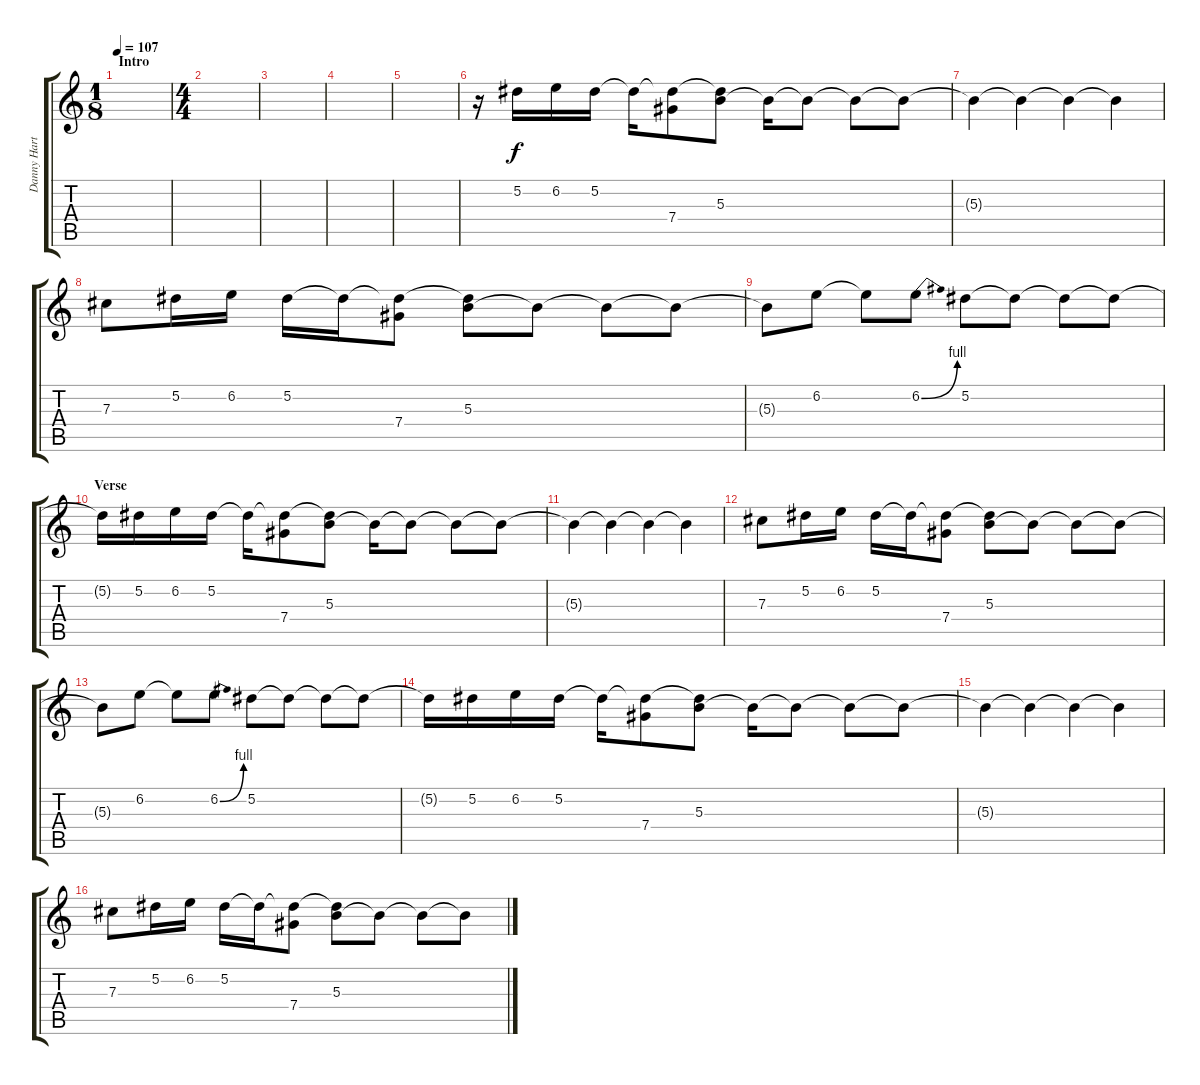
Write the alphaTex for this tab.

\track ("Danny Hartwell (Guitar Echo)" "Danny Hart") {instrument electricguitarjazz}
\staff {score tabs}
\tuning (Eb4 Bb3 Gb3 Db3 Ab2 Db2) {hide}
\ts (1 8)
\section ("" "Intro")
\tempo 107
\clef g2
\ks c
|
\ts (4 4)
|
|
|
|
r.16 5.2.16 6.2.16 5.2.16 5.2{t}.16 (5.2{t} 7.4).8 (5.2{t} 5.3).8 5.3{t}.16 5.3{t}.8 5.3{t}.8 5.3{t}.8 |
5.3{t}.4 5.3{t}.4 5.3{t}.4 5.3{t}.4 |
7.3.8 5.2.16 6.2.16 5.2.16 5.2{t}.16 (5.2{t} 7.4).8 (5.2{t} 5.3).8 5.3{t}.8 5.3{t}.8 5.3{t}.8 |
5.3{t}.8 6.2.8 6.2{t}.8 6.2{be (bend 0 0 60 4)}.8 5.2.8 5.2{t}.8 5.2{t}.8 5.2{t}.8 |
\section ("" "Verse")
5.2{t}.16 5.2.16 6.2.16 5.2.16 5.2{t}.16 (5.2{t} 7.4).8 (5.2{t} 5.3).8 5.3{t}.16 5.3{t}.8 5.3{t}.8 5.3{t}.8 |
5.3{t}.4 5.3{t}.4 5.3{t}.4 5.3{t}.4 |
7.3.8 5.2.16 6.2.16 5.2.16 5.2{t}.16 (5.2{t} 7.4).8 (5.2{t} 5.3).8 5.3{t}.8 5.3{t}.8 5.3{t}.8 |
5.3{t}.8 6.2.8 6.2{t}.8 6.2{be (bend 0 0 60 4)}.8 5.2.8 5.2{t}.8 5.2{t}.8 5.2{t}.8 |
5.2{t}.16 5.2.16 6.2.16 5.2.16 5.2{t}.16 (5.2{t} 7.4).8 (5.2{t} 5.3).8 5.3{t}.16 5.3{t}.8 5.3{t}.8 5.3{t}.8 |
5.3{t}.4 5.3{t}.4 5.3{t}.4 5.3{t}.4 |
7.3.8 5.2.16 6.2.16 5.2.16 5.2{t}.16 (5.2{t} 7.4).8 (5.2{t} 5.3).8 5.3{t}.8 5.3{t}.8 5.3{t}.8
